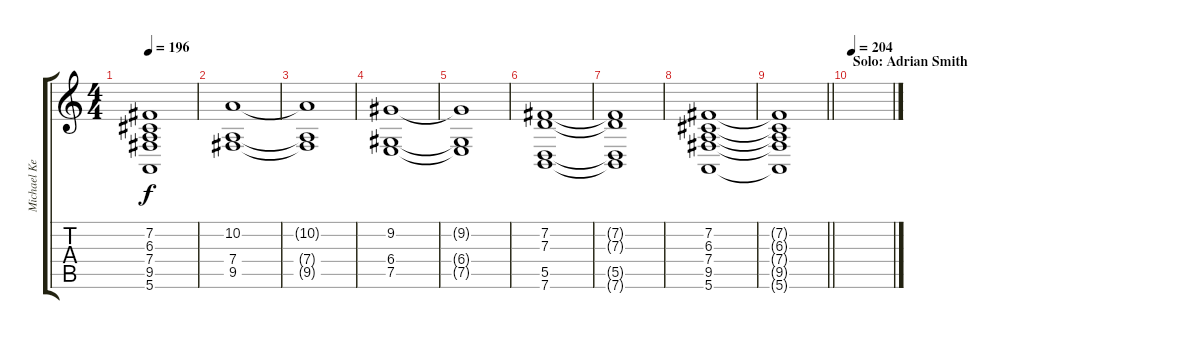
\track ("Michael Kenny" "Michael Ke") {instrument choiraahs}
\staff {score tabs}
\tuning (E4 B3 G3 D3 A2 E2) {hide}
\ts (4 4)
\tempo 196
\clef g2
\ks c
(7.2{t} 6.3{t} 7.4{t} 9.5{t} 5.6{t}).1{dy f} |
(10.2 7.4 9.5).1 |
(10.2{t} 7.4{t} 9.5{t}).1 |
(9.2 6.4 7.5).1 |
(9.2{t} 6.4{t} 7.5{t}).1 |
(7.2 7.3 5.5 7.6).1 |
(7.2{t} 7.3{t} 5.5{t} 7.6{t}).1 |
(7.2 6.3 7.4 9.5 5.6).1 |
\barLineRight lightlight
(7.2{t} 6.3{t} 7.4{t} 9.5{t} 5.6{t}).1 |
\section ("" "Solo: Adrian Smith")
\tempo 204
